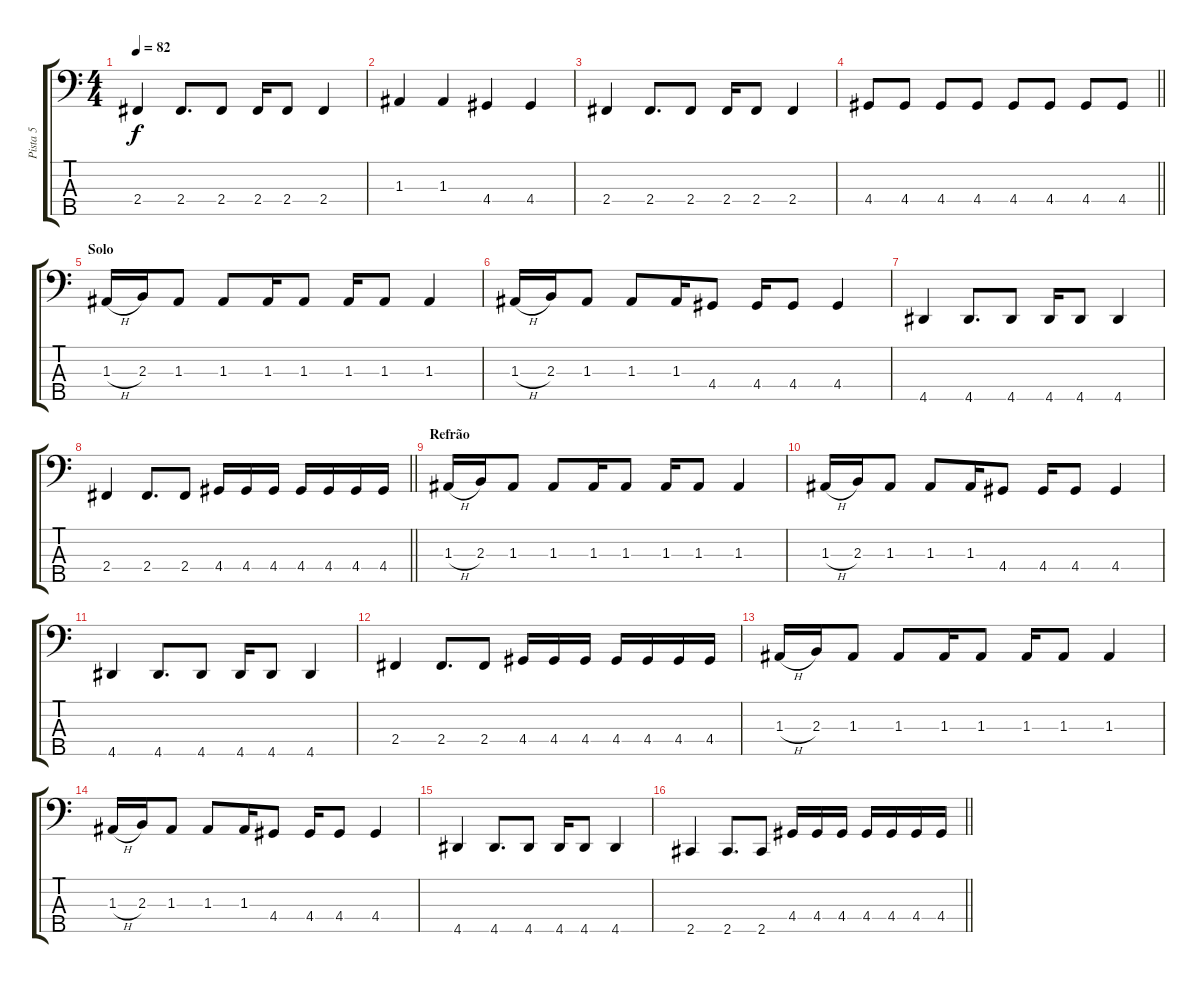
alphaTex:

\track ("Pista 5" "Pista 5") {instrument electricbassfinger}
\staff {score tabs}
\tuning (G2 D2 A1 E1 B0) {hide}
\ts (4 4)
\tempo 82
\clef f4
\ks c
2.4.4{dy f} 2.4.8{d} 2.4.8 2.4.16 2.4.8 2.4.4 |
1.3.4 1.3.4 4.4.4 4.4.4 |
2.4.4 2.4.8{d} 2.4.8 2.4.16 2.4.8 2.4.4 |
\barLineRight lightlight
4.4.8 4.4.8 4.4.8 4.4.8 4.4.8 4.4.8 4.4.8 4.4.8 |
\section ("" "Solo")
1.3{h}.16 2.3.16 1.3.8 1.3.8 1.3.16 1.3.8 1.3.16 1.3.8 1.3.4 |
1.3{h}.16 2.3.16 1.3.8 1.3.8 1.3.16 4.4.8 4.4.16 4.4.8 4.4.4 |
4.5.4 4.5.8{d} 4.5.8 4.5.16 4.5.8 4.5.4 |
\barLineRight lightlight
2.4.4 2.4.8{d} 2.4.8 4.4.16 4.4.16 4.4.16 4.4.16 4.4.16 4.4.16 4.4.16 |
\section ("" "Refrão")
1.3{h}.16 2.3.16 1.3.8 1.3.8 1.3.16 1.3.8 1.3.16 1.3.8 1.3.4 |
1.3{h}.16 2.3.16 1.3.8 1.3.8 1.3.16 4.4.8 4.4.16 4.4.8 4.4.4 |
4.5.4 4.5.8{d} 4.5.8 4.5.16 4.5.8 4.5.4 |
2.4.4 2.4.8{d} 2.4.8 4.4.16 4.4.16 4.4.16 4.4.16 4.4.16 4.4.16 4.4.16 |
1.3{h}.16 2.3.16 1.3.8 1.3.8 1.3.16 1.3.8 1.3.16 1.3.8 1.3.4 |
1.3{h}.16 2.3.16 1.3.8 1.3.8 1.3.16 4.4.8 4.4.16 4.4.8 4.4.4 |
4.5.4 4.5.8{d} 4.5.8 4.5.16 4.5.8 4.5.4 |
\barLineRight lightlight
2.5.4 2.5.8{d} 2.5.8 4.4.16 4.4.16 4.4.16 4.4.16 4.4.16 4.4.16 4.4.16
